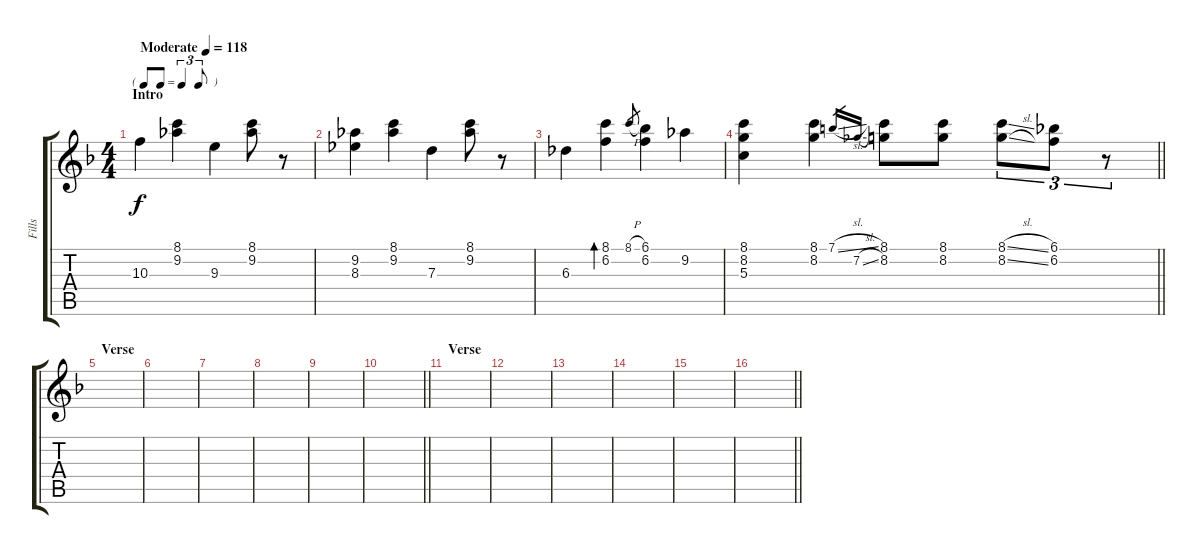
\track ("Fills" "Fills") {instrument acousticguitarsteel}
\staff {score tabs}
\tuning (E4 B3 G3 D3 A2 E2) {hide}
\ts (4 4)
\tf triplet8th
\section ("" "Intro")
\tempo (118 "Moderate")
\clef g2
\ks f
10.3.4{dy f instrument acousticguitarsteel} (8.1 9.2).4 9.3.4 (8.1 9.2).8 r.8 |
(9.2 8.3).4 (8.1 9.2).4 7.3.4 (8.1 9.2).8 r.8 |
6.3.4 (8.1 6.2).4{bd 60} 8.1{h}.8{gr} (6.1 6.2).4 9.2.4 |
\barLineRight lightlight
(8.1 8.2 5.3).4 (8.1 8.2).4 7.1{sl}.16{gr} 7.2{sl}.16{gr} (8.1 8.2).8 (8.1 8.2).8 (8.1{sl} 8.2{sl}).8{tu (3 2)} (6.1 6.2).8{tu (3 2)} r.8{tu (3 2)} |
\section ("" "Verse")
|
|
|
|
|
\barLineRight lightlight
|
\section ("" "Verse")
|
|
|
|
|
\barLineRight lightlight
